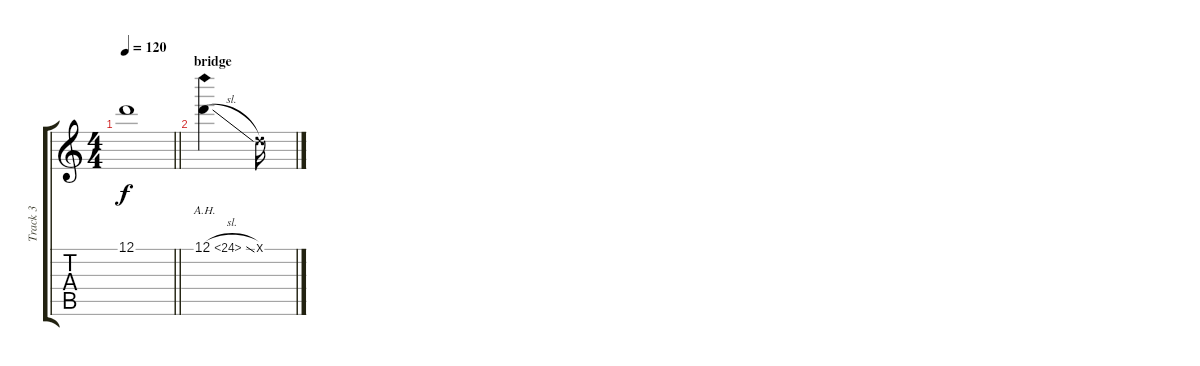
\track ("Track 3" "Track 3") {instrument distortionguitar}
\staff {score tabs}
\tuning (D4 A3 F3 C3 G2 D2) {hide}
\ts (4 4)
\tempo 120
\clef g2
\barLineRight lightlight
\ks c
12.1{t}.1{dy f} |
\section ("" "bridge")
12.1{ah 12 sl}.4 0.1{x}.16
